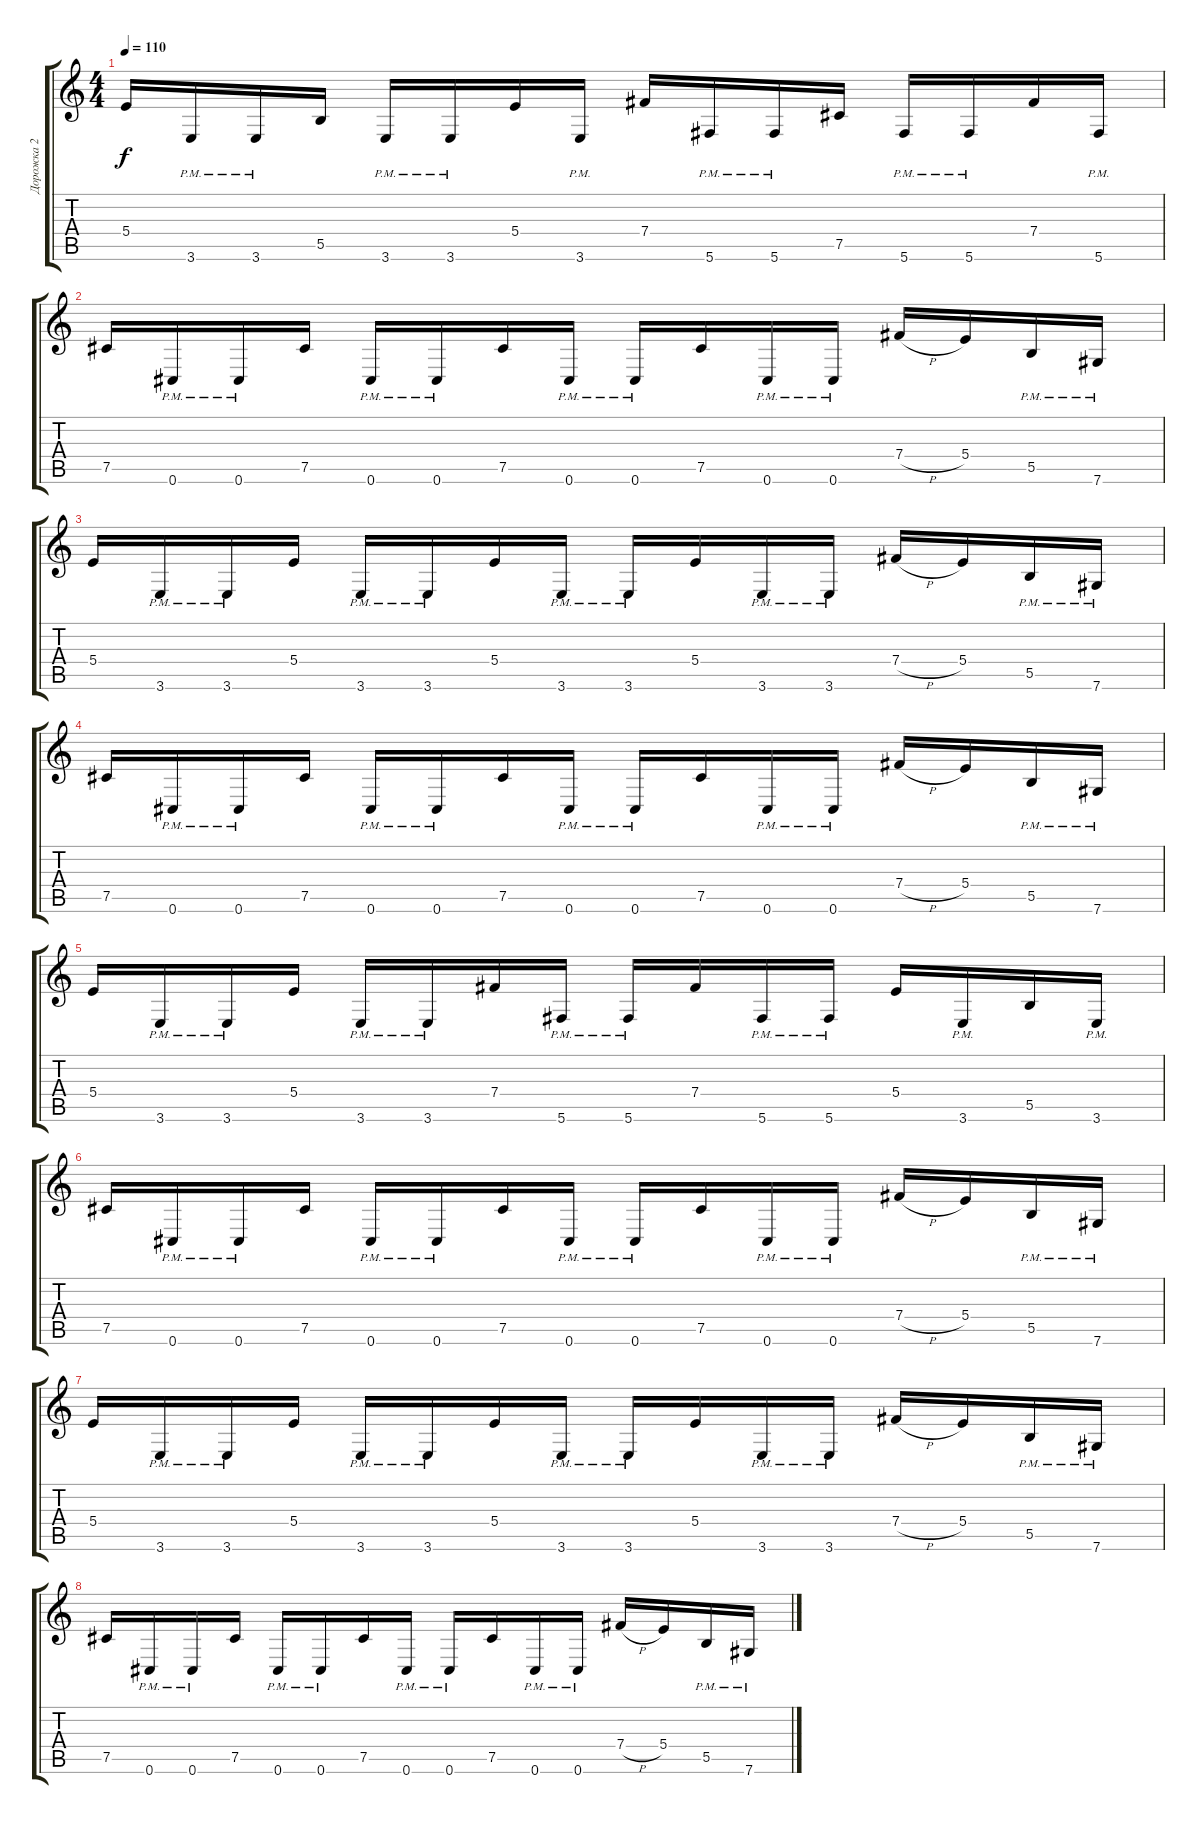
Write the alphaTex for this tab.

\track ("Дорожка 2" "Дорожка 2") {instrument distortionguitar}
\staff {score tabs}
\tuning (Db4 Ab3 E3 B2 Gb2 Db2) {hide}
\ts (4 4)
\tempo 110
\clef g2
\ks c
5.4.16{dy f} 3.6{pm}.16 3.6{pm}.16 5.5.16 3.6{pm}.16 3.6{pm}.16 5.4.16 3.6{pm}.16 7.4.16 5.6{pm}.16 5.6{pm}.16 7.5.16 5.6{pm}.16 5.6{pm}.16 7.4.16 5.6{pm}.16 |
7.5.16 0.6{pm}.16 0.6{pm}.16 7.5.16 0.6{pm}.16 0.6{pm}.16 7.5.16 0.6{pm}.16 0.6{pm}.16 7.5.16 0.6{pm}.16 0.6{pm}.16 7.4{h}.16 5.4.16 5.5{pm}.16 7.6{pm}.16 |
5.4.16 3.6{pm}.16 3.6{pm}.16 5.4.16 3.6{pm}.16 3.6{pm}.16 5.4.16 3.6{pm}.16 3.6{pm}.16 5.4.16 3.6{pm}.16 3.6{pm}.16 7.4{h}.16 5.4.16 5.5{pm}.16 7.6{pm}.16 |
7.5.16 0.6{pm}.16 0.6{pm}.16 7.5.16 0.6{pm}.16 0.6{pm}.16 7.5.16 0.6{pm}.16 0.6{pm}.16 7.5.16 0.6{pm}.16 0.6{pm}.16 7.4{h}.16 5.4.16 5.5{pm}.16 7.6{pm}.16 |
5.4.16 3.6{pm}.16 3.6{pm}.16 5.4.16 3.6{pm}.16 3.6{pm}.16 7.4.16 5.6{pm}.16 5.6{pm}.16 7.4.16 5.6{pm}.16 5.6{pm}.16 5.4.16 3.6{pm}.16 5.5.16 3.6{pm}.16 |
7.5.16 0.6{pm}.16 0.6{pm}.16 7.5.16 0.6{pm}.16 0.6{pm}.16 7.5.16 0.6{pm}.16 0.6{pm}.16 7.5.16 0.6{pm}.16 0.6{pm}.16 7.4{h}.16 5.4.16 5.5{pm}.16 7.6{pm}.16 |
5.4.16 3.6{pm}.16 3.6{pm}.16 5.4.16 3.6{pm}.16 3.6{pm}.16 5.4.16 3.6{pm}.16 3.6{pm}.16 5.4.16 3.6{pm}.16 3.6{pm}.16 7.4{h}.16 5.4.16 5.5{pm}.16 7.6{pm}.16 |
7.5.16 0.6{pm}.16 0.6{pm}.16 7.5.16 0.6{pm}.16 0.6{pm}.16 7.5.16 0.6{pm}.16 0.6{pm}.16 7.5.16 0.6{pm}.16 0.6{pm}.16 7.4{h}.16 5.4.16 5.5{pm}.16 7.6{pm}.16
